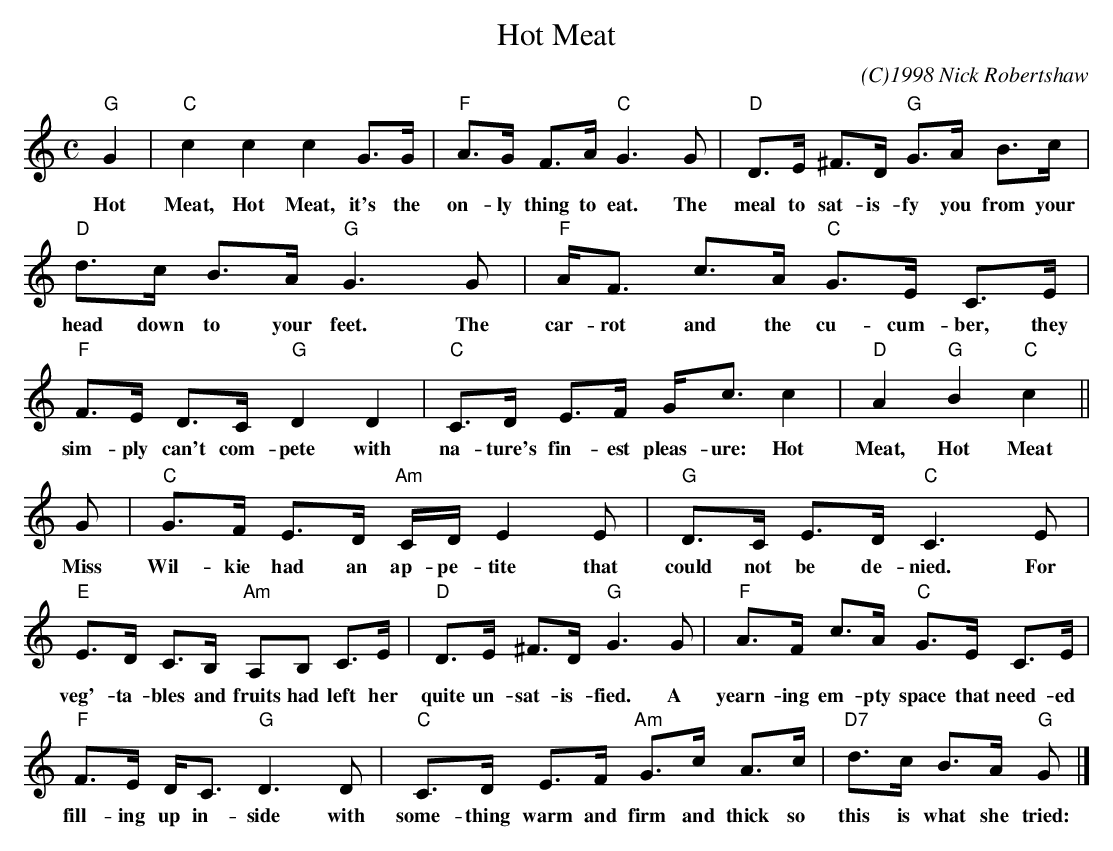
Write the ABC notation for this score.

X:1
T:Hot Meat
C:(C)1998 Nick Robertshaw
K:C
M:C
L:1/8
"G"G2 | "C"c2 c2 c2 G>G | "F"A>G F>A "C"G3 G | "D"D>E ^F>D "G"G>A B>c | "D"d>c B>A "G"G3 G |\
w:Hot | Meat, Hot Meat, it's the | on-ly thing to eat. The | meal to sat-is-fy you from your | head down to your feet. The |\
"F"A<F c>A "C"G>E C>E | "F"F>E D>C "G"D2 D2 | "C"C>D E>F G<c c2 | "D"A2 "G"B2 "C"c2 ||
w:car-rot and the cu-cum-ber, they | sim-ply can't com-pete with | na-ture's fin-est pleas-ure: Hot | Meat, Hot Meat ||
G |"C"G>F E>D "Am"C/D/ E2 E | "G"D>C E>D "C"C3 E | "E"E>D C>B, "Am"A,B, C>E | "D"D>E ^F>D "G"G3 G |\
w:Miss | Wil-kie had an ap-pe-tite that | could not be de-nied. For | veg'-ta-bles and fruits had left her | quite un-sat-is-fied. A |\
"F"A>F c>A "C"G>E C>E | "F"F>E D<C "G"D3 D | "C"C>D E>F "Am"G>c A>c | "D7"d>c B>A "G"G |]
w:yearn-ing em-pty space that need-ed | fill-ing up in-side with | some-thing warm and firm and thick so | this is what she tried: |]
